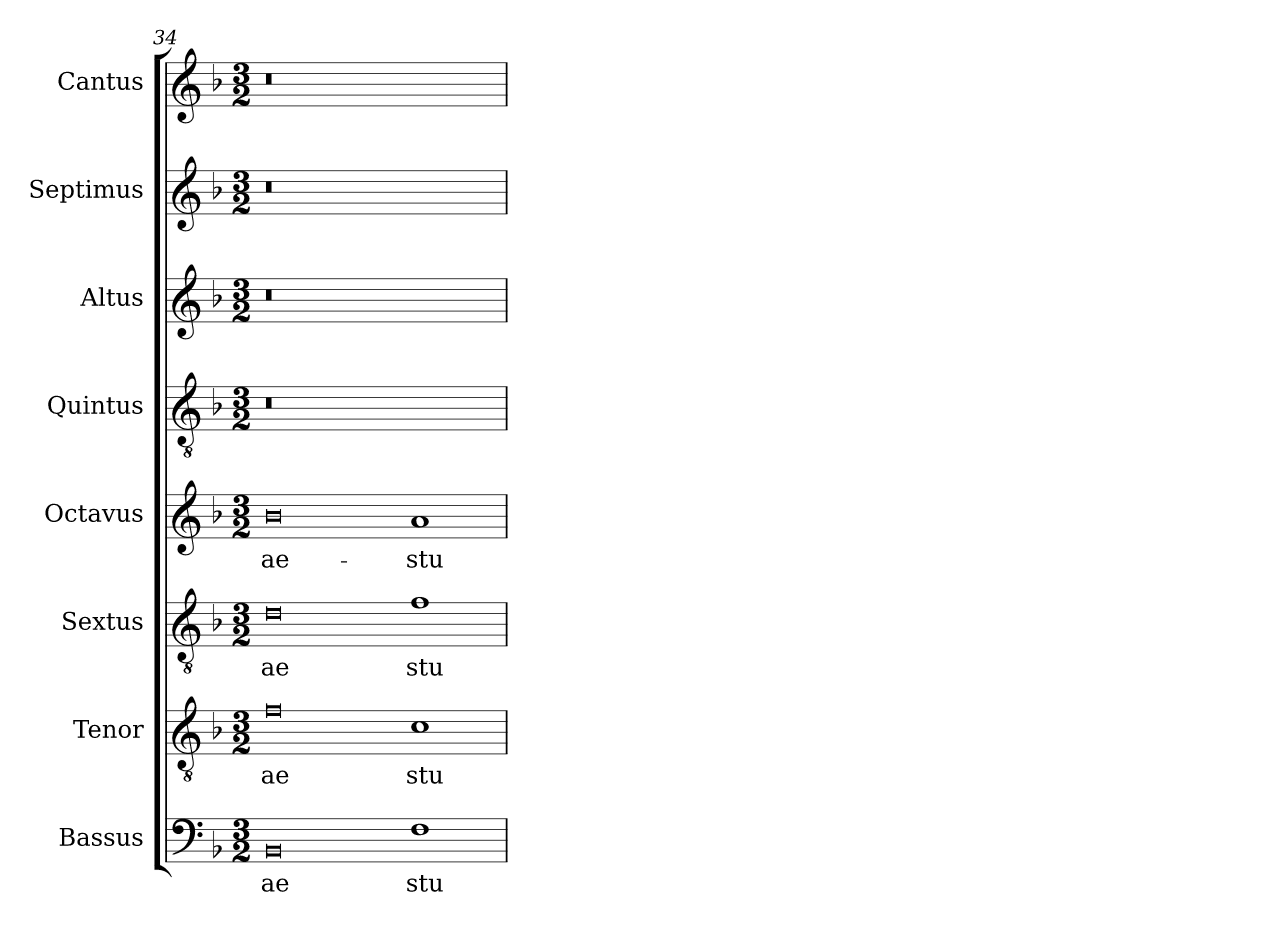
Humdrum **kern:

**kern	**text	**kern	**text	**kern	**text	**kern	**text	**kern	**kern	**kern	**kern
*part8	*part8	*part7	*part7	*part6	*part6	*part5	*part5	*part4	*part3	*part2	*part1
*staff8	*staff8	*staff7	*staff7	*staff6	*staff6	*staff5	*staff5	*staff4	*staff3	*staff2	*staff1
*I"Bassus	*	*I"Tenor	*	*I"Sextus	*	*I"Octavus	*	*I"Quintus	*I"Altus	*I"Septimus	*I"Cantus
*clefF4	*	*clefGv2	*	*clefGv2	*	*clefG2	*	*clefGv2	*clefG2	*clefG2	*clefG2
*k[b-]	*	*k[b-]	*	*k[b-]	*	*k[b-]	*	*k[b-]	*k[b-]	*k[b-]	*k[b-]
*F:	*	*F:	*	*F:	*	*F:	*	*F:	*F:	*F:	*F:
*M3/2	*	*M3/2	*	*M3/2	*	*M3/2	*	*M3/2	*M3/2	*M3/2	*M3/2
=34	=34	=34	=34	=34	=34	=34	=34	=34	=34	=34	=34
!	!LO:LY:b:cj	!	!LO:LY:b:cj	!	!LO:LY:b:cj	!	!LO:LY:b:cj	!	!	!	!
0BB-	ae	0f	ae	0d	ae	0b-	ae-	0.r	0.r	0.r	0.r
!	!LO:LY:b:cj	!	!LO:LY:b:cj	!	!LO:LY:b:cj	!	!LO:LY:b:cj	!	!	!	!
1F	stu	1c	stu	1f	stu	1a	-stu	.	.	.	.
=	=	=	=	=	=	=	=	=	=	=	=
*-	*-	*-	*-	*-	*-	*-	*-	*-	*-	*-	*-
